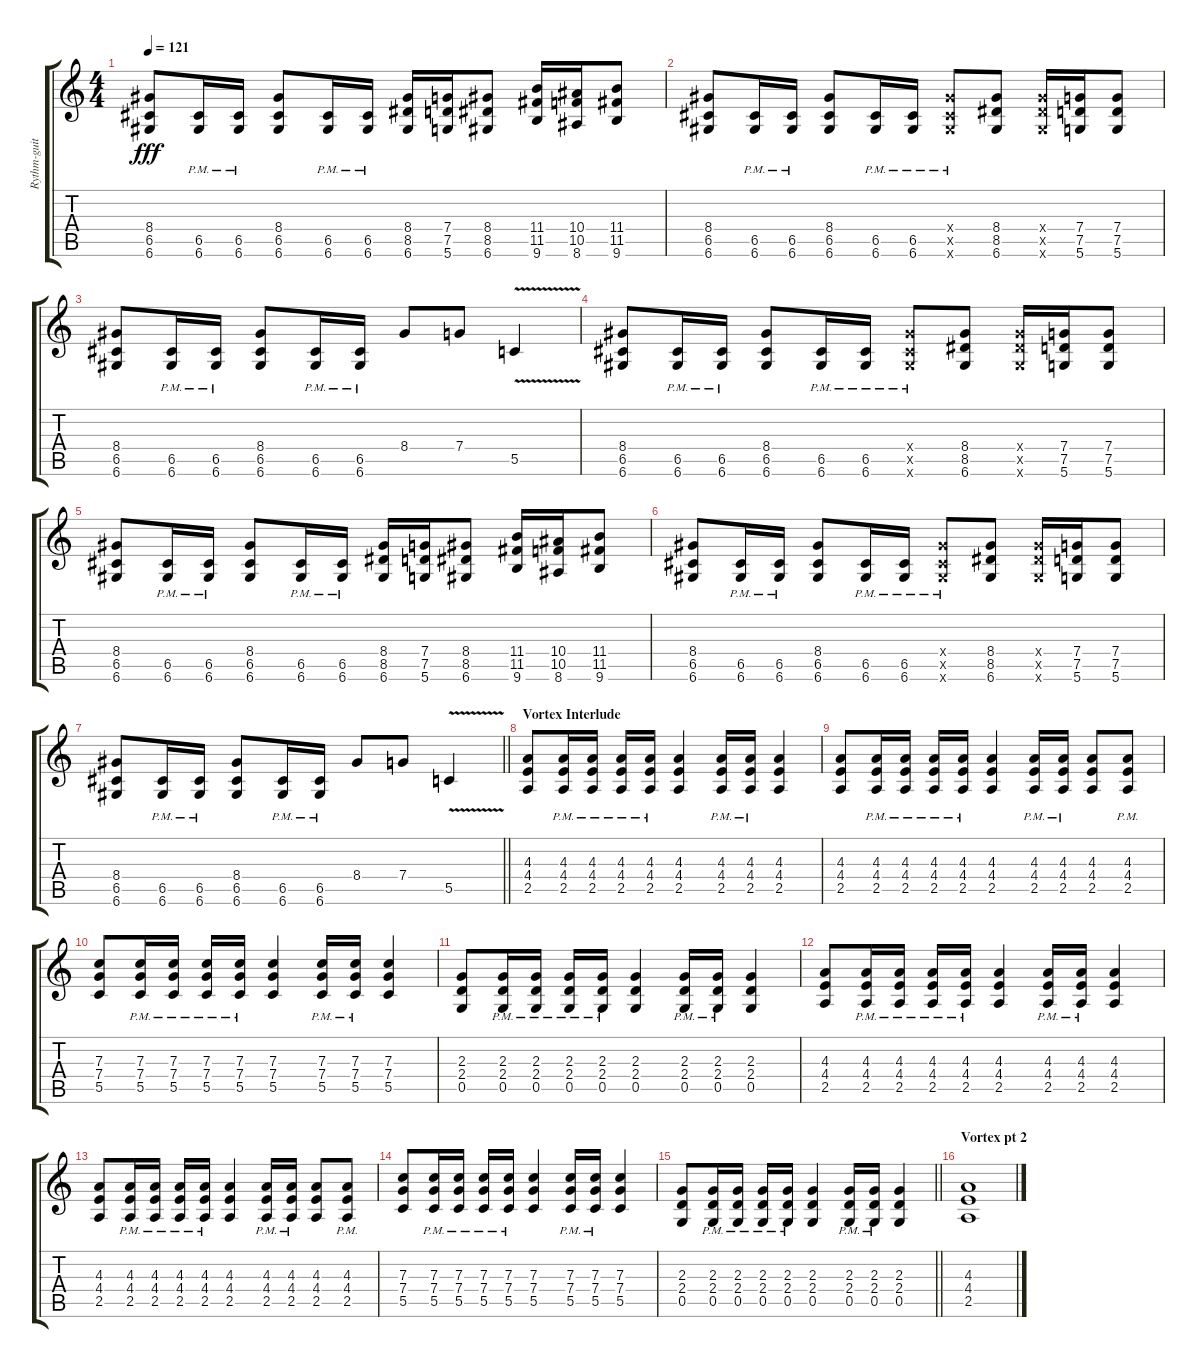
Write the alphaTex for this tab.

\track ("Rythm-guitar - Silenoz" "Rythm-guit") {instrument distortionguitar}
\staff {score tabs}
\tuning (D4 A3 F3 C3 G2 D2) {hide}
\ts (4 4)
\tempo 121
\clef g2
\ks c
(8.4 6.5 6.6).8{dy fff} (6.5{pm} 6.6{pm}).16 (6.5{pm} 6.6{pm}).16 (8.4 6.5 6.6).8 (6.5{pm} 6.6{pm}).16 (6.5{pm} 6.6{pm}).16 (8.4 8.5 6.6).16 (7.4 7.5 5.6).16 (8.4 8.5 6.6).8 (11.4 11.5 9.6).16 (10.4 10.5 8.6).16 (11.4 11.5 9.6).8 |
(8.4 6.5 6.6).8 (6.5{pm} 6.6{pm}).16 (6.5{pm} 6.6{pm}).16 (8.4 6.5 6.6).8 (6.5{pm} 6.6{pm}).16 (6.5{pm} 6.6{pm}).16 (8.4{pm x} 6.5{pm x} 6.6{pm x}).8 (8.4 8.5 6.6).8 (8.4{x} 8.5{x} 6.6{x}).16 (7.4 7.5 5.6).16 (7.4 7.5 5.6).8 |
(8.4 6.5 6.6).8 (6.5{pm} 6.6{pm}).16 (6.5{pm} 6.6{pm}).16 (8.4 6.5 6.6).8 (6.5{pm} 6.6{pm}).16 (6.5{pm} 6.6{pm}).16 8.4.8 7.4.8 5.5{v}.4 |
(8.4 6.5 6.6).8 (6.5{pm} 6.6{pm}).16 (6.5{pm} 6.6{pm}).16 (8.4 6.5 6.6).8 (6.5{pm} 6.6{pm}).16 (6.5{pm} 6.6{pm}).16 (8.4{pm x} 6.5{pm x} 6.6{pm x}).8 (8.4 8.5 6.6).8 (8.4{x} 8.5{x} 6.6{x}).16 (7.4 7.5 5.6).16 (7.4 7.5 5.6).8 |
(8.4 6.5 6.6).8 (6.5{pm} 6.6{pm}).16 (6.5{pm} 6.6{pm}).16 (8.4 6.5 6.6).8 (6.5{pm} 6.6{pm}).16 (6.5{pm} 6.6{pm}).16 (8.4 8.5 6.6).16 (7.4 7.5 5.6).16 (8.4 8.5 6.6).8 (11.4 11.5 9.6).16 (10.4 10.5 8.6).16 (11.4 11.5 9.6).8 |
(8.4 6.5 6.6).8 (6.5{pm} 6.6{pm}).16 (6.5{pm} 6.6{pm}).16 (8.4 6.5 6.6).8 (6.5{pm} 6.6{pm}).16 (6.5{pm} 6.6{pm}).16 (8.4{pm x} 6.5{pm x} 6.6{pm x}).8 (8.4 8.5 6.6).8 (8.4{x} 8.5{x} 6.6{x}).16 (7.4 7.5 5.6).16 (7.4 7.5 5.6).8 |
\barLineRight lightlight
(8.4 6.5 6.6).8 (6.5{pm} 6.6{pm}).16 (6.5{pm} 6.6{pm}).16 (8.4 6.5 6.6).8 (6.5{pm} 6.6{pm}).16 (6.5{pm} 6.6{pm}).16 8.4.8 7.4.8 5.5{v}.4 |
\section ("" "Vortex Interlude")
(4.3 4.4 2.5).8 (4.3{pm} 4.4{pm} 2.5{pm}).16 (4.3{pm} 4.4{pm} 2.5{pm}).16 (4.3{pm} 4.4{pm} 2.5{pm}).16 (4.3{pm} 4.4{pm} 2.5{pm}).16 (4.3 4.4 2.5).4 (4.3{pm} 4.4{pm} 2.5{pm}).16 (4.3{pm} 4.4{pm} 2.5{pm}).16 (4.3 4.4 2.5).4 |
(4.3 4.4 2.5).8 (4.3{pm} 4.4{pm} 2.5{pm}).16 (4.3{pm} 4.4{pm} 2.5{pm}).16 (4.3{pm} 4.4{pm} 2.5{pm}).16 (4.3{pm} 4.4{pm} 2.5{pm}).16 (4.3 4.4 2.5).4 (4.3{pm} 4.4{pm} 2.5{pm}).16 (4.3{pm} 4.4{pm} 2.5{pm}).16 (4.3 4.4 2.5).8 (4.3{pm} 4.4{pm} 2.5{pm}).8 |
(7.3 7.4 5.5).8 (7.3{pm} 7.4{pm} 5.5{pm}).16 (7.3{pm} 7.4{pm} 5.5{pm}).16 (7.3{pm} 7.4{pm} 5.5{pm}).16 (7.3{pm} 7.4{pm} 5.5{pm}).16 (7.3 7.4 5.5).4 (7.3{pm} 7.4{pm} 5.5{pm}).16 (7.3{pm} 7.4{pm} 5.5{pm}).16 (7.3 7.4 5.5).4 |
(2.3 2.4 0.5).8 (2.3{pm} 2.4{pm} 0.5).16 (2.3{pm} 2.4{pm} 0.5).16 (2.3{pm} 2.4{pm} 0.5).16 (2.3{pm} 2.4{pm} 0.5).16 (2.3 2.4 0.5).4 (2.3{pm} 2.4{pm} 0.5).16 (2.3{pm} 2.4{pm} 0.5).16 (2.3 2.4 0.5).4 |
(4.3 4.4 2.5).8 (4.3{pm} 4.4{pm} 2.5{pm}).16 (4.3{pm} 4.4{pm} 2.5{pm}).16 (4.3{pm} 4.4{pm} 2.5{pm}).16 (4.3{pm} 4.4{pm} 2.5{pm}).16 (4.3 4.4 2.5).4 (4.3{pm} 4.4{pm} 2.5{pm}).16 (4.3{pm} 4.4{pm} 2.5{pm}).16 (4.3 4.4 2.5).4 |
(4.3 4.4 2.5).8 (4.3{pm} 4.4{pm} 2.5{pm}).16 (4.3{pm} 4.4{pm} 2.5{pm}).16 (4.3{pm} 4.4{pm} 2.5{pm}).16 (4.3{pm} 4.4{pm} 2.5{pm}).16 (4.3 4.4 2.5).4 (4.3{pm} 4.4{pm} 2.5{pm}).16 (4.3{pm} 4.4{pm} 2.5{pm}).16 (4.3 4.4 2.5).8 (4.3{pm} 4.4{pm} 2.5{pm}).8 |
(7.3 7.4 5.5).8 (7.3{pm} 7.4{pm} 5.5{pm}).16 (7.3{pm} 7.4{pm} 5.5{pm}).16 (7.3{pm} 7.4{pm} 5.5{pm}).16 (7.3{pm} 7.4{pm} 5.5{pm}).16 (7.3 7.4 5.5).4 (7.3{pm} 7.4{pm} 5.5{pm}).16 (7.3{pm} 7.4{pm} 5.5{pm}).16 (7.3 7.4 5.5).4 |
\barLineRight lightlight
(2.3 2.4 0.5).8 (2.3{pm} 2.4{pm} 0.5).16 (2.3{pm} 2.4{pm} 0.5).16 (2.3{pm} 2.4{pm} 0.5).16 (2.3{pm} 2.4{pm} 0.5).16 (2.3 2.4 0.5).4 (2.3{pm} 2.4{pm} 0.5).16 (2.3{pm} 2.4{pm} 0.5).16 (2.3 2.4 0.5).4 |
\section ("" "Vortex pt 2")
(4.3 4.4 2.5).1
